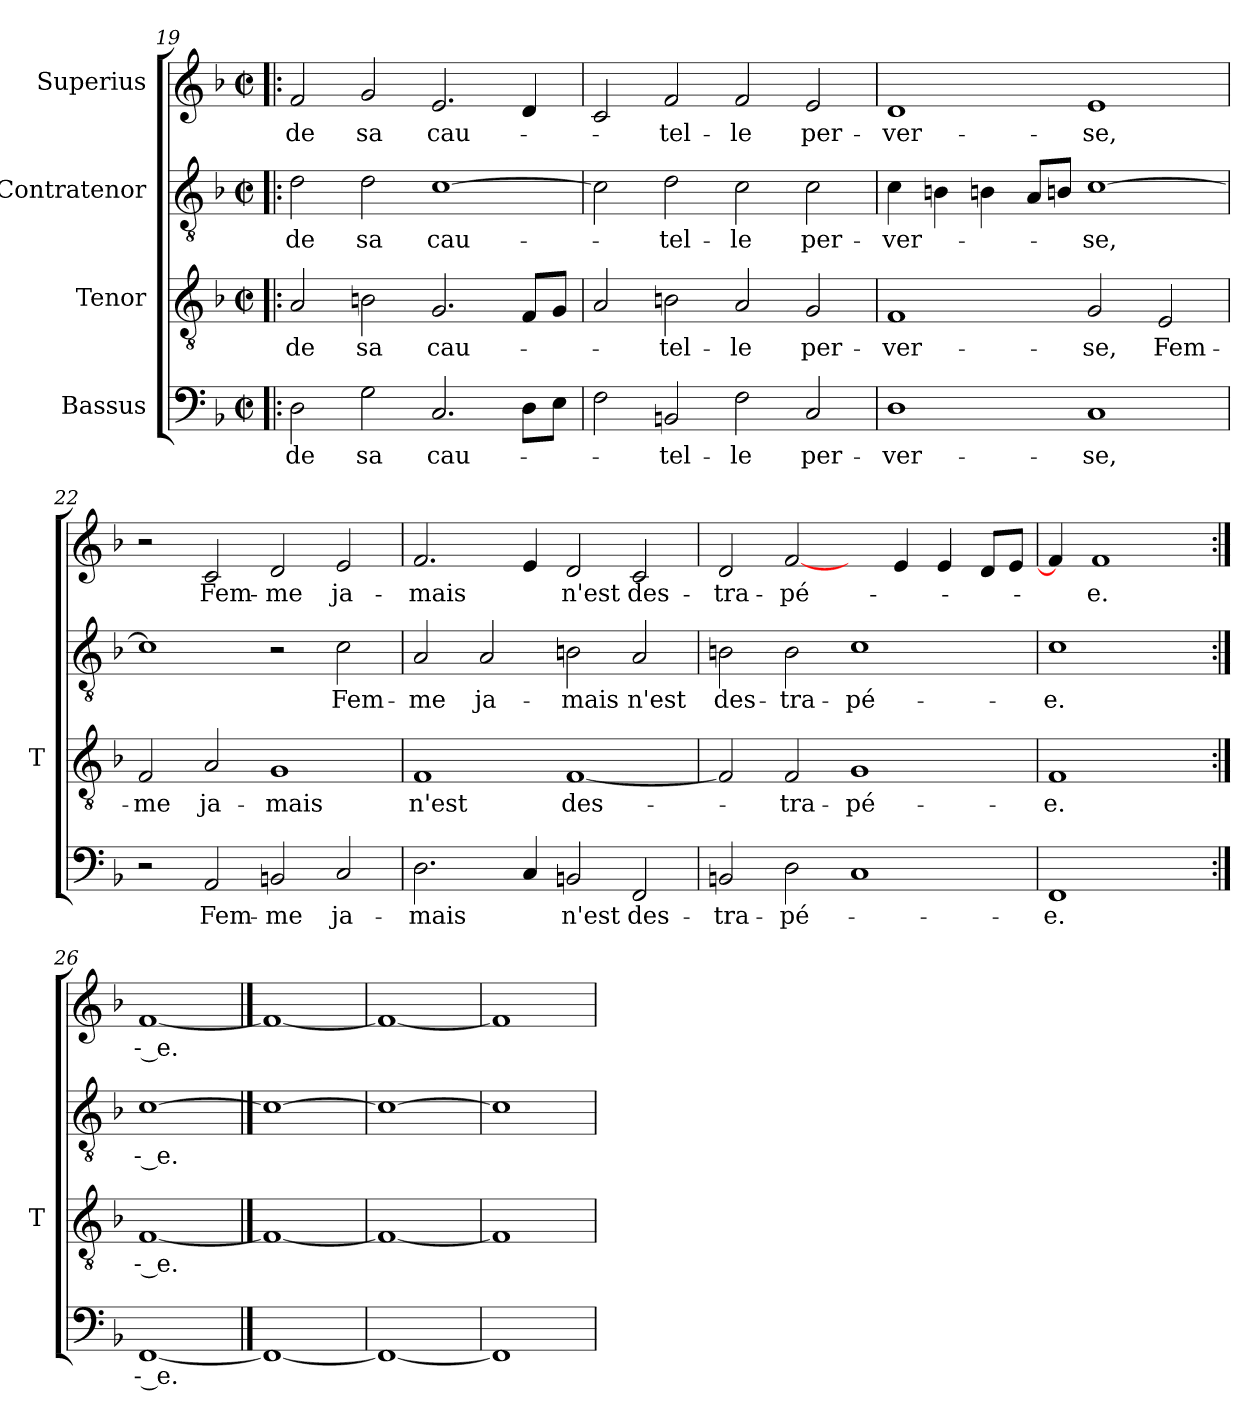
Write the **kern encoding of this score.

**kern	**text	**kern	**text	**kern	**text	**kern	**text
*part4	*part4	*part3	*part3	*part2	*part2	*part1	*part1
*staff4	*staff4	*staff3	*staff3	*staff2	*staff2	*staff1	*staff1
*I"Bassus	*	*I"Tenor	*	*I"Contratenor	*	*I"Superius	*
*	*	*I'T	*	*	*	*	*
*clefF4	*	*clefGv2	*	*clefGv2	*	*clefG2	*
*k[b-]	*	*k[b-]	*	*k[b-]	*	*k[b-]	*
*F:	*	*F:	*	*F:	*	*F:	*
*M2/2	*	*M2/2	*	*M2/2	*	*M2/2	*
*met(c|)	*	*met(c|)	*	*met(c|)	*	*met(c|)	*
=19!|:	=19!|:	=19!|:	=19!|:	=19!|:	=19!|:	=19!|:	=19!|:
2D	-de	2A	-de	2d	-de	2f	-de
2G	-sa	2Bn	-sa	2d	-sa	2g	-sa
2.C	cau-	2.G	cau-	[1c	cau-	2.e	cau-
8DL	.	8FL	.	.	.	4d	.
8EJ	.	8GJ	.	.	.	.	.
=20	=20	=20	=20	=20	=20	=20	=20
2F	.	2A	.	2c]	.	2c	.
2BBn	tel-	2Bn	tel-	2d	tel-	2f	tel-
2F	-le	2A	-le	2c	-le	2f	-le
2C	per-	2G	per-	2c	per-	2e	per-
=21	=21	=21	=21	=21	=21	=21	=21
1D	ver-	1F	ver-	4c	ver-	1d	ver-
.	.	.	.	4Bn	.	.	.
.	.	.	.	4Bn	.	.	.
.	.	.	.	8AL	.	.	.
.	.	.	.	8BnJ	.	.	.
1C	-se,	2G	-se,	[1c	-se,	1e	-se,
.	.	2E	Fem-	.	.	.	.
=22	=22	=22	=22	=22	=22	=22	=22
2r	.	2F	-me	1c]	.	2r	.
2AA	Fem-	2A	ja-	.	.	2c	Fem-
2BBn	-me	1G	-mais	2r	.	2d	-me
2C	ja-	.	.	2c	Fem-	2e	ja-
!!LO:PB:g=z
=23	=23	=23	=23	=23	=23	=23	=23
2.D	-mais	1F	-n'est	2A	-me	2.f	-mais
.	.	.	.	2A	ja-	.	.
4C	.	.	.	.	.	4e	.
2BBn	-n'est	[1F	des-	2B	-mais	2d	-n'est
2FF	des-	.	.	2A	-n'est	2c	des-
=24	=24	=24	=24	=24	=24	=24	=24
2BBn	tra-	2F]	.	2B	des-	2d	tra-
2D	pé-	2F	tra-	2B	tra-	[2f	pé-
1C	.	1G	pé-	1c	pé-	4ryy	.
.	.	.	.	.	.	4e	.
.	.	.	.	.	.	4e	.
.	.	.	.	.	.	8dL	.
.	.	.	.	.	.	8eJ	.
=25	=25	=25	=25	=25	=25	=25	=25
1FF	-e.	1F	-e.	1c	-e.	4f]	.
.	.	.	.	.	.	1f	-e.
4ryy	.	4ryy	.	4ryy	.	.	.
=26:|!	=26:|!	=26:|!	=26:|!	=26:|!	=26:|!	=26:|!	=26:|!
[1FF	-- e.	[1F	-- e.	[1c	-- e.	[1f	-- e.
==27	==27	==27	==27	==27	==27	==27	==27
1FF_	.	1F_	.	1c_	.	1f_	.
=28	=28	=28	=28	=28	=28	=28	=28
1FF_	.	1F_	.	1c_	.	1f_	.
=29	=29	=29	=29	=29	=29	=29	=29
1FF]	.	1F]	.	1c]	.	1f]	.
=	=	=	=	=	=	=	=
*-	*-	*-	*-	*-	*-	*-	*-
